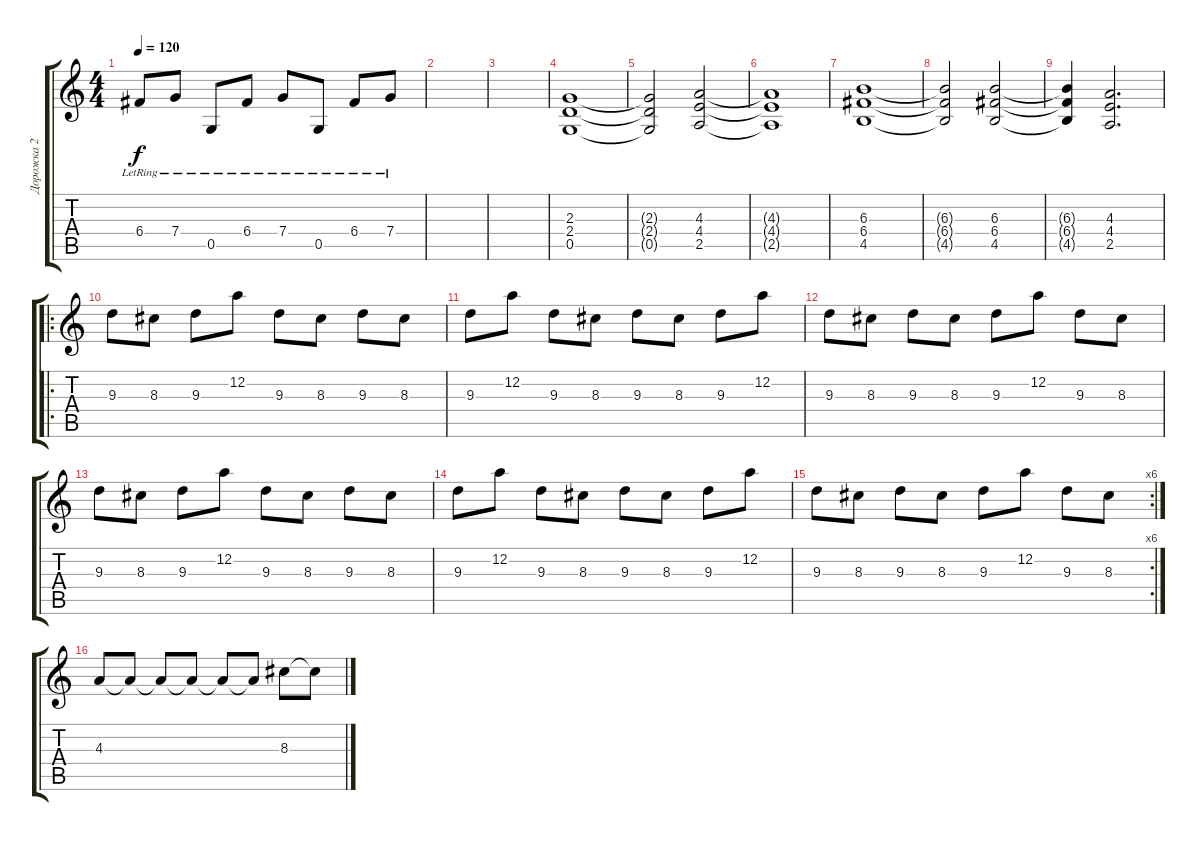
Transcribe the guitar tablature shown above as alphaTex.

\track ("Дорожка 2" "Дорожка 2") {instrument acousticguitarsteel}
\staff {score tabs}
\tuning (D4 A3 F3 C3 G2 C2) {hide}
\ts (4 4)
\tempo 120
\clef g2
\ks c
6.4{lr}.8{dy f} 7.4{lr}.8 0.5{lr}.8 6.4{lr}.8 7.4{lr}.8 0.5{lr}.8 6.4{lr}.8 7.4{lr}.8 |
|
|
(2.3 2.4 0.5).1{instrument distortionguitar} |
(2.3{t} 2.4{t} 0.5{t}).2 (4.3 4.4 2.5).2 |
(4.3{t} 4.4{t} 2.5{t}).1 |
(6.3 6.4 4.5).1 |
(6.3{t} 6.4{t} 4.5{t}).2 (6.3 6.4 4.5).2 |
(6.3{t} 6.4{t} 4.5{t}).4 (4.3 4.4 2.5).2{d} |
\ro
9.3.8 8.3.8 9.3.8 12.2.8 9.3.8 8.3.8 9.3.8 8.3.8 |
9.3.8 12.2.8 9.3.8 8.3.8 9.3.8 8.3.8 9.3.8 12.2.8 |
9.3.8 8.3.8 9.3.8 8.3.8 9.3.8 12.2.8 9.3.8 8.3.8 |
9.3.8 8.3.8 9.3.8 12.2.8 9.3.8 8.3.8 9.3.8 8.3.8 |
9.3.8 12.2.8 9.3.8 8.3.8 9.3.8 8.3.8 9.3.8 12.2.8 |
\rc 6
9.3.8 8.3.8 9.3.8 8.3.8 9.3.8 12.2.8 9.3.8 8.3.8 |
4.3.8 4.3{t}.8 4.3{t}.8 4.3{t}.8 4.3{t}.8 4.3{t}.8 8.3.8 8.3{t}.8
